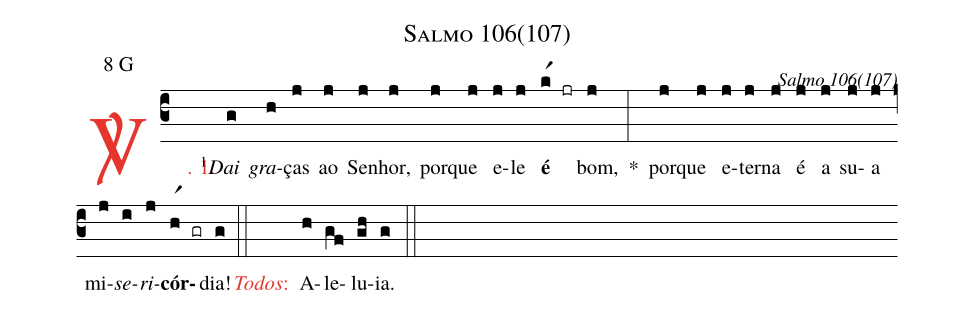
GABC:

name: Salmo 106(107);
mode: 8;
mode-differentia: G;
commentary: Salmo 106(107);
%%
(c3)

<c><sp>V/</sp>. 1.</c>() <v>\VSup{1}</v><i>Dai</i>(g) <i>gra</i>(h)ças(j) ao(j) Se(j)nhor,(j) por(j)que(j) e(j)le(j) <b>é</b>(kr1 jr) bom,(j) *(:) por(j)que(j) e(j)ter(j)na(j) é(j) a(j) su(j)a(j) mi(j)<i>se</i>(i)<i>ri</i>(j)<b>cór</b>(hr1 gr)dia!(g)

(::)

<nlba><c><i>Todos</i>:</c>() A</nlba>(h)le(gf)lu(gh)ia.(g)

(::)
